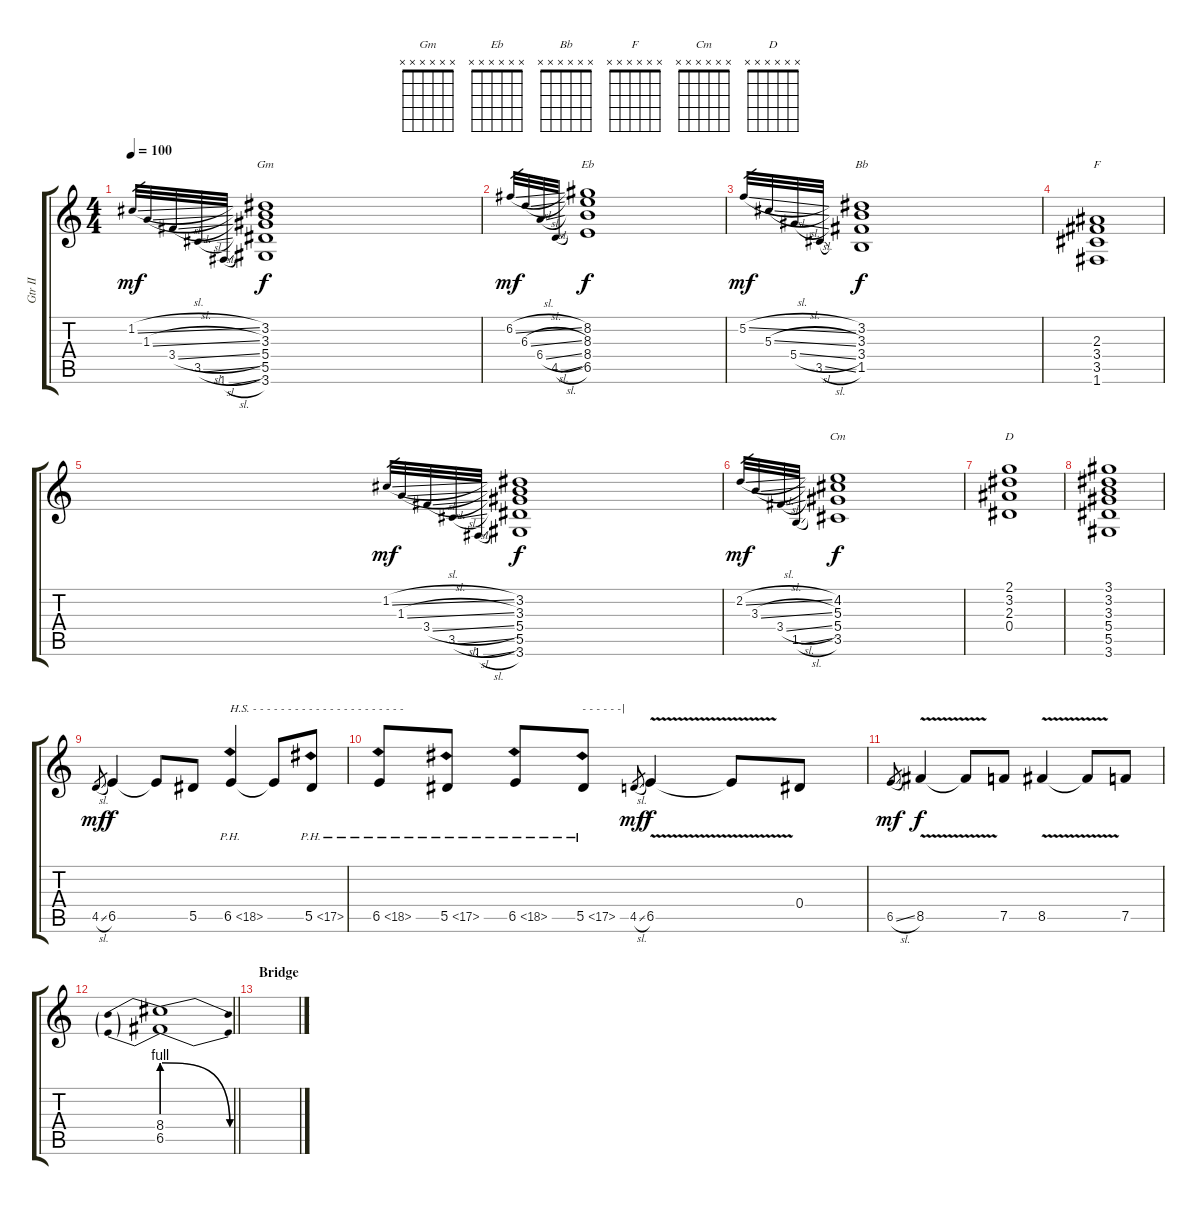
\track ("Gtr II" "Gtr II") {instrument overdrivenguitar}
\staff {score tabs}
\tuning (F4 C4 Ab3 Eb3 Bb2 F2) {hide}
\chord ("Gm" x x x x x x)
\chord ("Eb" x x x x x x)
\chord ("Bb" x x x x x x)
\chord ("F" x x x x x x)
\chord ("Cm" x x x x x x)
\chord ("D" x x x x x x)
\ts (4 4)
\tempo 100
\clef g2
\ks c
1.2{sl}.32{gr dy mf} 1.3{sl}.32{gr} 3.4{sl}.32{gr} 3.5{sl}.32{gr} 1.6{sl}.32{gr} (3.2 3.3 5.4 5.5 3.6).1{ch "Gm" dy f} |
6.2{sl}.32{gr dy mf} 6.3{sl}.32{gr} 6.4{sl}.32{gr} 4.5{sl}.32{gr} (8.2 8.3 8.4 6.5).1{ch "Eb" dy f} |
5.2{sl}.32{gr dy mf} 5.3{sl}.32{gr} 5.4{sl}.32{gr} 3.5{sl}.32{gr} (3.2 3.3 3.4 1.5).1{ch "Bb" dy f} |
(2.3 3.4 3.5 1.6).1{ch "F"} |
1.2{sl}.32{gr dy mf} 1.3{sl}.32{gr} 3.4{sl}.32{gr} 3.5{sl}.32{gr} 1.6{sl}.32{gr} (3.2 3.3 5.4 5.5 3.6).1{dy f} |
2.2{sl}.32{gr dy mf} 3.3{sl}.32{gr} 3.4{sl}.32{gr} 1.5{sl}.32{gr} (4.2 5.3 5.4 3.5).1{ch "Cm" dy f} |
(2.1 3.2 2.3 0.4).1{ch "D"} |
(3.1 3.2 3.3 5.4 5.5 3.6).1 |
4.5{sl}.8{gr dy mf} 6.5.4{dy f} 6.5{t}.8 5.5.8 6.5{ph 12}.4{txt "H.S. - - - - - - - - - - - - - - - - - - - - - -"} 6.5{t}.8 5.5{ph 12}.8 |
6.5{ph 12}.8 5.5{ph 12}.8 6.5{ph 12}.8 5.5{ph 12}.8{txt "- - - - - -|"} 4.5{sl}.8{gr dy mf} 6.5{v}.4{dy f} 6.5{t}.8 0.4.8 |
6.5{sl}.8{gr dy mf} 8.5{v}.4{dy f} 8.5{t}.8 7.5.8 8.5{v}.4 8.5{t}.8 7.5.8 |
\barLineRight lightlight
(8.4{be (prebendrelease 0 4 60 0)} 6.5{be (prebendrelease 0 4 60 0)}).1 |
\section ("" "Bridge")
